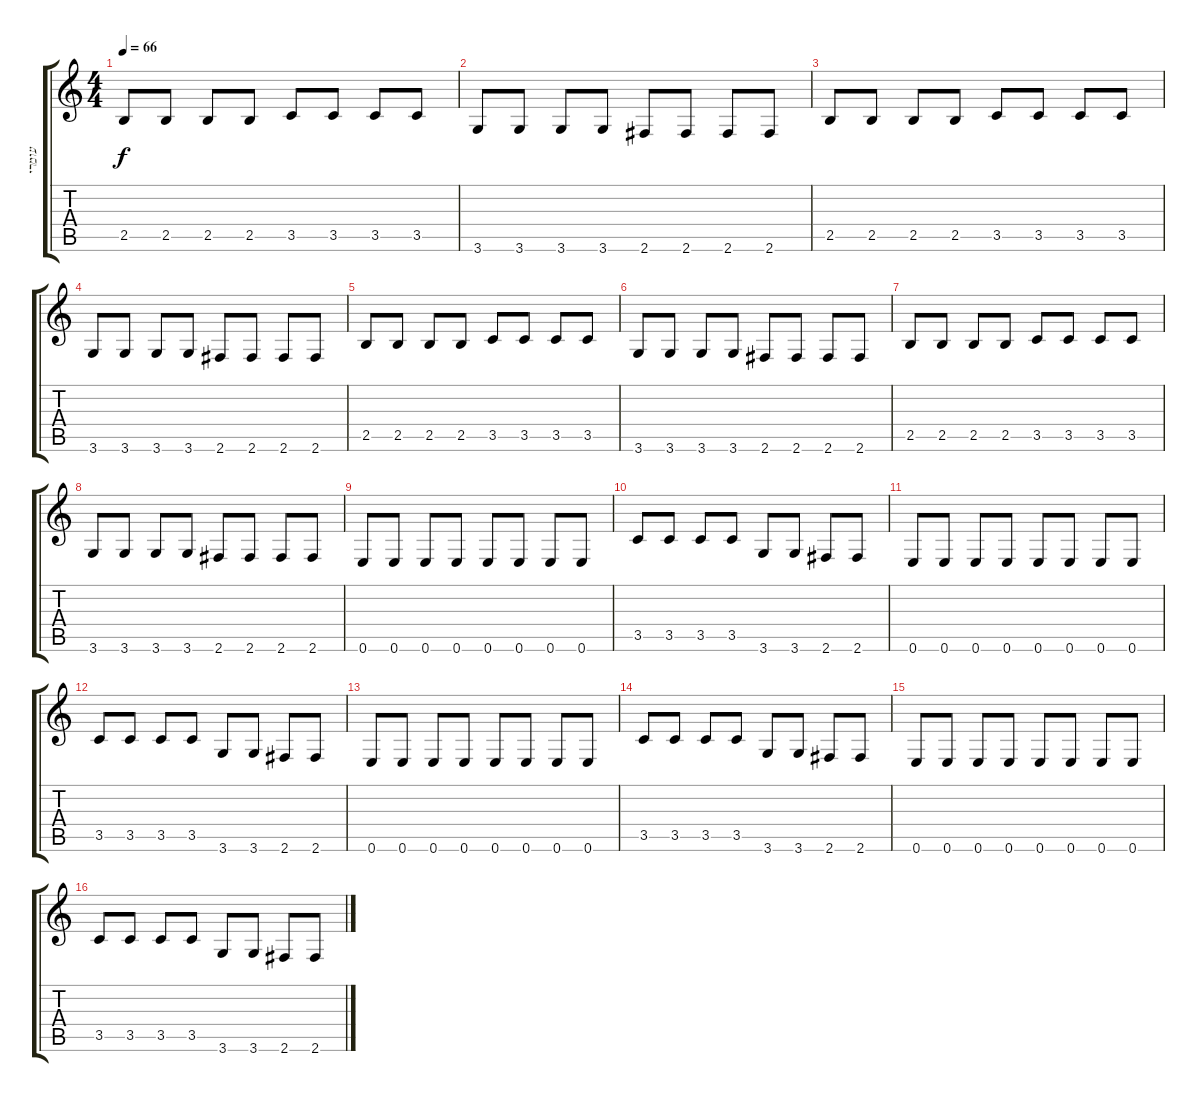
\track ("עומרי" "עומרי") {instrument acousticbass}
\staff {score tabs}
\tuning (E4 B3 G3 D3 A2 E2) {hide}
\ts (4 4)
\tempo 66
\clef g2
\ks c
2.5.8{dy f} 2.5.8 2.5.8 2.5.8 3.5.8 3.5.8 3.5.8 3.5.8 |
3.6.8 3.6.8 3.6.8 3.6.8 2.6.8 2.6.8 2.6.8 2.6.8 |
2.5.8 2.5.8 2.5.8 2.5.8 3.5.8 3.5.8 3.5.8 3.5.8 |
3.6.8 3.6.8 3.6.8 3.6.8 2.6.8 2.6.8 2.6.8 2.6.8 |
2.5.8 2.5.8 2.5.8 2.5.8 3.5.8 3.5.8 3.5.8 3.5.8 |
3.6.8 3.6.8 3.6.8 3.6.8 2.6.8 2.6.8 2.6.8 2.6.8 |
2.5.8 2.5.8 2.5.8 2.5.8 3.5.8 3.5.8 3.5.8 3.5.8 |
3.6.8 3.6.8 3.6.8 3.6.8 2.6.8 2.6.8 2.6.8 2.6.8 |
0.6.8 0.6.8 0.6.8 0.6.8 0.6.8 0.6.8 0.6.8 0.6.8 |
3.5.8 3.5.8 3.5.8 3.5.8 3.6.8 3.6.8 2.6.8 2.6.8 |
0.6.8 0.6.8 0.6.8 0.6.8 0.6.8 0.6.8 0.6.8 0.6.8 |
3.5.8 3.5.8 3.5.8 3.5.8 3.6.8 3.6.8 2.6.8 2.6.8 |
0.6.8 0.6.8 0.6.8 0.6.8 0.6.8 0.6.8 0.6.8 0.6.8 |
3.5.8 3.5.8 3.5.8 3.5.8 3.6.8 3.6.8 2.6.8 2.6.8 |
0.6.8 0.6.8 0.6.8 0.6.8 0.6.8 0.6.8 0.6.8 0.6.8 |
3.5.8 3.5.8 3.5.8 3.5.8 3.6.8 3.6.8 2.6.8 2.6.8
